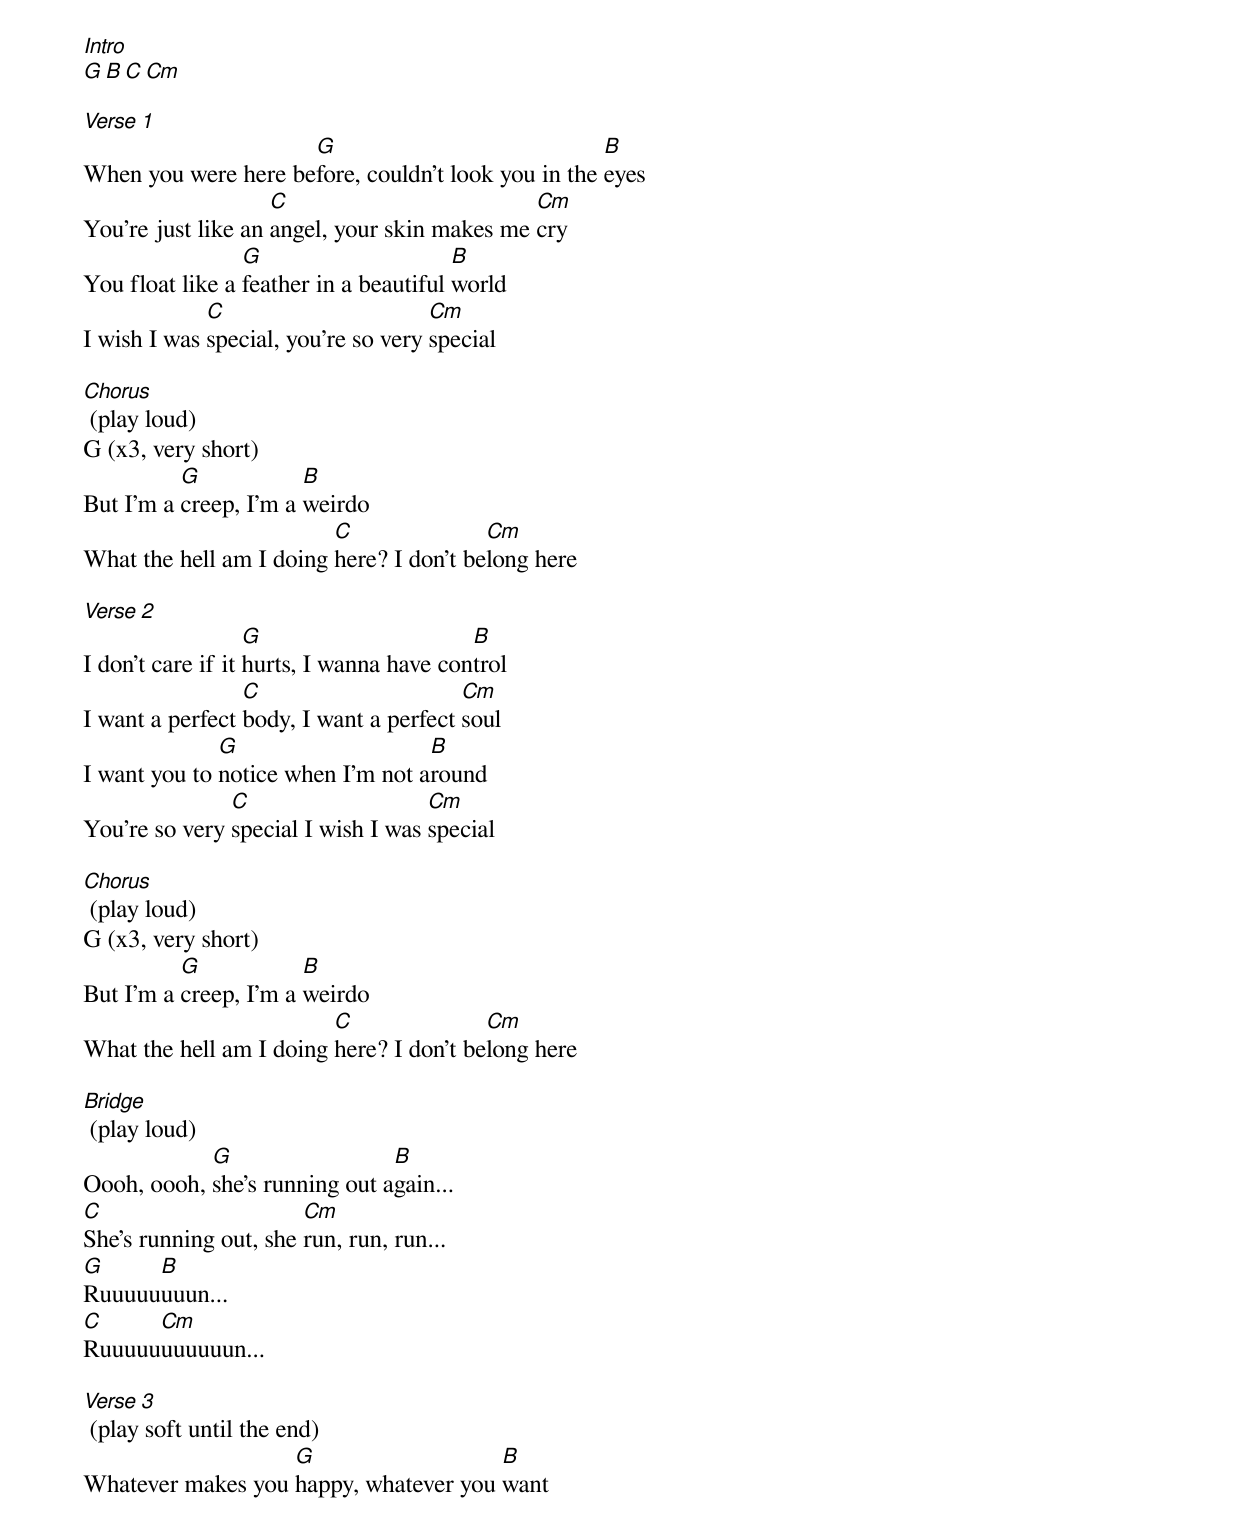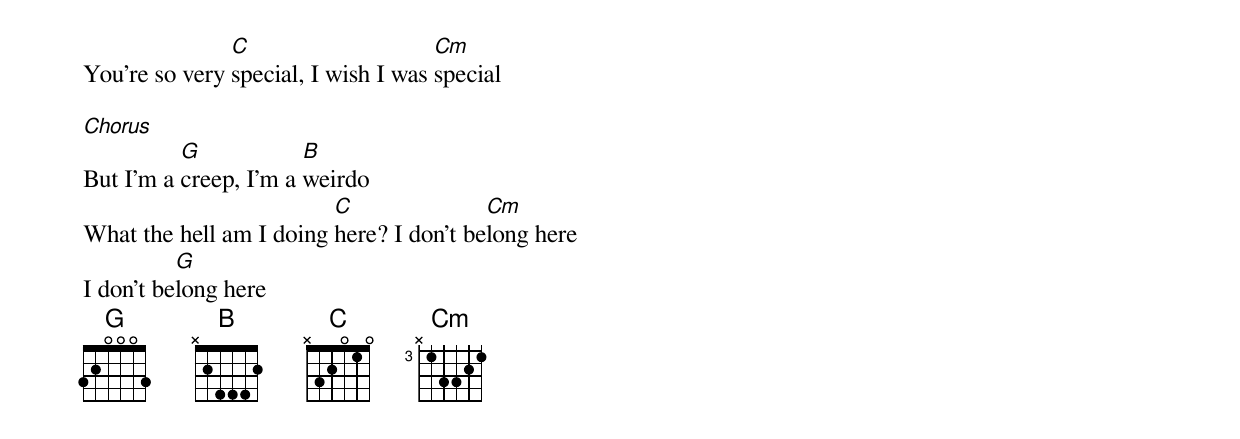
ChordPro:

[Intro]
[G][B][C][Cm]

[Verse 1]
When you were here be[G]fore, couldn't look you in the [B]eyes
You're just like an [C]angel, your skin makes me [Cm]cry
You float like a [G]feather in a beautiful [B]world
I wish I was [C]special, you're so very [Cm]special

[Chorus] (play loud)
G (x3, very short)
But I'm a [G]creep, I'm a [B]weirdo
What the hell am I doing [C]here? I don't be[Cm]long here

[Verse 2]
I don't care if it [G]hurts, I wanna have con[B]trol
I want a perfect [C]body, I want a perfect [Cm]soul
I want you to [G]notice when I'm not a[B]round
You're so very [C]special I wish I was [Cm]special

[Chorus] (play loud)
G (x3, very short)
But I'm a [G]creep, I'm a [B]weirdo
What the hell am I doing [C]here? I don't be[Cm]long here

[Bridge] (play loud)
Oooh, oooh, [G]she's running out a[B]gain...
[C]She's running out, she [Cm]run, run, run...
[G]Ruuuuu[B]uuun...
[C]Ruuuuu[Cm]uuuuuun...

[Verse 3] (play soft until the end)
Whatever makes you [G]happy, whatever you [B]want
You're so very [C]special, I wish I was [Cm]special

[Chorus]
But I'm a [G]creep, I'm a [B]weirdo
What the hell am I doing [C]here? I don't be[Cm]long here
I don't be[G]long here
